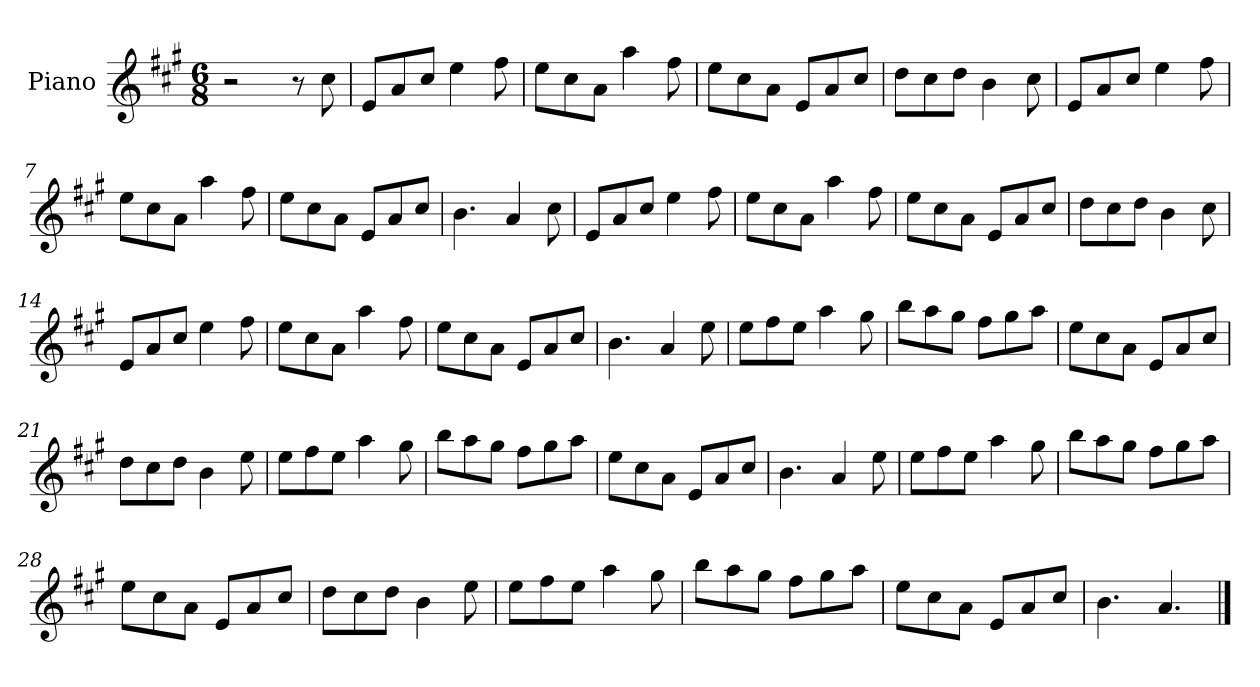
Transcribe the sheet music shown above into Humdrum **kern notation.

**kern
*part1
*staff1
*I"Piano
*I'Pno
*clefG2
*k[f#c#g#]
*M6/8
=1
2r
8r
8cc#\
=2
8e/L
8a/
8cc#/J
4ee\
8ff#\
=3
8ee\L
8cc#\
8a\J
4aa\
8ff#\
=4
8ee\L
8cc#\
8a\J
8e/L
8a/
8cc#/J
=5
8dd\L
8cc#\
8dd\J
4b\
8cc#\
=6
8e/L
8a/
8cc#/J
4ee\
8ff#\
=7
8ee\L
8cc#\
8a\J
4aa\
8ff#\
=8
8ee\L
8cc#\
8a\J
8e/L
8a/
8cc#/J
=9
4.b\
4a/
8cc#\
=10
8e/L
8a/
8cc#/J
4ee\
8ff#\
=11
8ee\L
8cc#\
8a\J
4aa\
8ff#\
=12
8ee\L
8cc#\
8a\J
8e/L
8a/
8cc#/J
=13
8dd\L
8cc#\
8dd\J
4b\
8cc#\
=14
8e/L
8a/
8cc#/J
4ee\
8ff#\
=15
8ee\L
8cc#\
8a\J
4aa\
8ff#\
=16
8ee\L
8cc#\
8a\J
8e/L
8a/
8cc#/J
=17
4.b\
4a/
8ee\
=18
8ee\L
8ff#\
8ee\J
4aa\
8gg#\
=19
8bb\L
8aa\
8gg#\J
8ff#\L
8gg#\
8aa\J
=20
8ee\L
8cc#\
8a\J
8e/L
8a/
8cc#/J
=21
8dd\L
8cc#\
8dd\J
4b\
8ee\
=22
8ee\L
8ff#\
8ee\J
4aa\
8gg#\
=23
8bb\L
8aa\
8gg#\J
8ff#\L
8gg#\
8aa\J
=24
8ee\L
8cc#\
8a\J
8e/L
8a/
8cc#/J
=25
4.b\
4a/
8ee\
=26
8ee\L
8ff#\
8ee\J
4aa\
8gg#\
=27
8bb\L
8aa\
8gg#\J
8ff#\L
8gg#\
8aa\J
=28
8ee\L
8cc#\
8a\J
8e/L
8a/
8cc#/J
=29
8dd\L
8cc#\
8dd\J
4b\
8ee\
=30
8ee\L
8ff#\
8ee\J
4aa\
8gg#\
=31
8bb\L
8aa\
8gg#\J
8ff#\L
8gg#\
8aa\J
=32
8ee\L
8cc#\
8a\J
8e/L
8a/
8cc#/J
=33
4.b\
4.a/
==
*-
